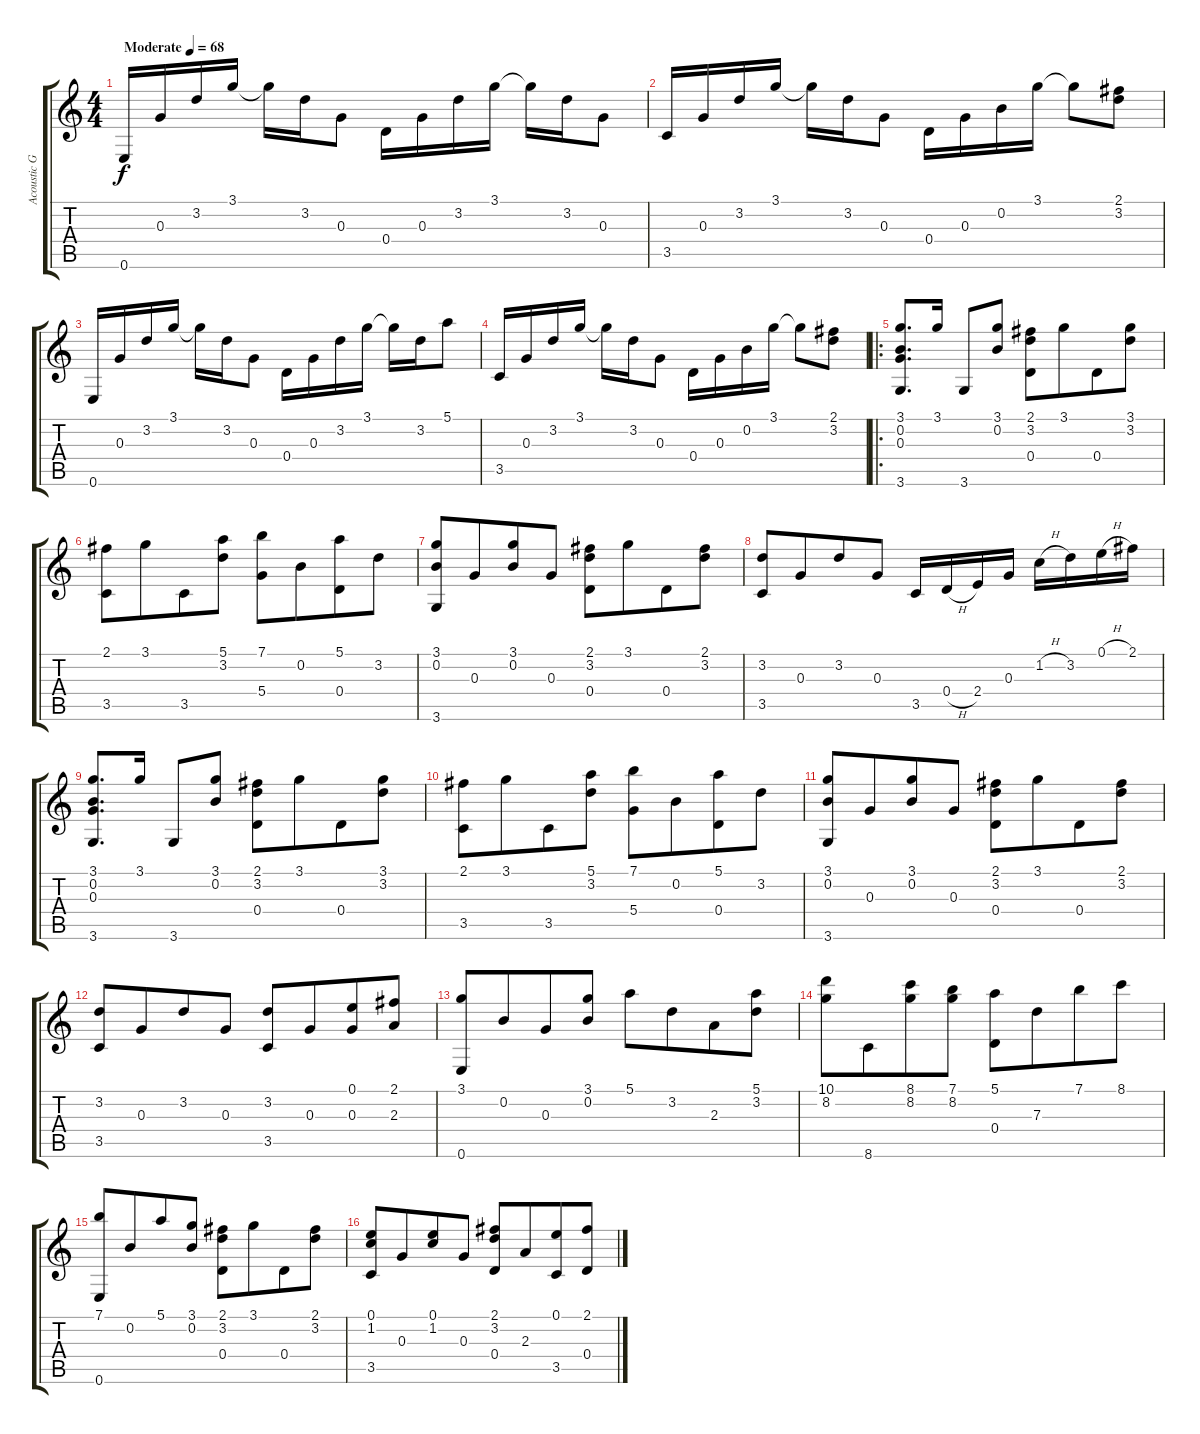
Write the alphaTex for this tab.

\track ("Acoustic Guitar" "Acoustic G") {instrument acousticguitarsteel}
\staff {score tabs}
\tuning (E4 B3 G3 D3 A2 E2) {hide}
\ts (4 4)
\tempo (68 "Moderate")
\clef g2
\ks c
0.6.16{dy f instrument acousticguitarsteel} 0.3.16 3.2.16 3.1.16 3.1{t}.16 3.2.16 0.3.8 0.4.16{beam Down} 0.3.16{beam Down} 3.2.16{beam Down} 3.1.16{beam Down} 3.1{t}.16 3.2.16 0.3.8 |
3.5.16 0.3.16 3.2.16 3.1.16 3.1{t}.16 3.2.16 0.3.8 0.4.16{beam Down} 0.3.16{beam Down} 0.2.16{beam Down} 3.1.16{beam Down} 3.1{t}.8 (2.1 3.2).8 |
0.6.16 0.3.16 3.2.16 3.1.16 3.1{t}.16 3.2.16 0.3.8 0.4.16{beam Down} 0.3.16{beam Down} 3.2.16{beam Down} 3.1.16{beam Down} 3.1{t}.16 3.2.16 5.1.8 |
3.5.16 0.3.16 3.2.16 3.1.16 3.1{t}.16 3.2.16 0.3.8 0.4.16{beam Down} 0.3.16{beam Down} 0.2.16{beam Down} 3.1.16{beam Down} 3.1{t}.8 (2.1 3.2).8 |
\ro
(3.1 0.2 0.3 3.6).8{d} 3.1.16 3.6.8 (3.1 0.2).8 (2.1 3.2 0.4).8{beam Down} 3.1.8{beam Down beam merge} 0.4.8{beam Down} (3.1 3.2).8{beam Down} |
(2.1 3.5).8{beam Down} 3.1.8{beam Down beam merge} 3.5.8{beam Down beam merge} (5.1 3.2).8{beam Down beam split} (7.1 5.4).8 0.2.8{beam merge} (5.1 0.4).8 3.2.8 |
(3.1 0.2 3.6).8 0.3.8{beam merge} (3.1 0.2).8 0.3.8 (2.1 3.2 0.4).8{beam Down} 3.1.8{beam Down beam merge} 0.4.8{beam Down} (2.1 3.2).8{beam Down} |
(3.2 3.5).8 0.3.8{beam merge} 3.2.8 0.3.8 3.5.16 0.4{h}.16 2.4.16 0.3.16 1.2{h}.16 3.2.16 0.1{h}.16 2.1.16 |
(3.1 0.2 0.3 3.6).8{d} 3.1.16 3.6.8 (3.1 0.2).8 (2.1 3.2 0.4).8{beam Down} 3.1.8{beam Down beam merge} 0.4.8{beam Down} (3.1 3.2).8{beam Down} |
(2.1 3.5).8{beam Down beam merge} 3.1.8{beam Down beam merge} 3.5.8{beam Down beam merge} (5.1 3.2).8{beam Down beam split} (7.1 5.4).8{beam Down beam merge} 0.2.8{beam Down beam merge} (5.1 0.4).8{beam Down} 3.2.8{beam Down} |
(3.1 0.2 3.6).8 0.3.8{beam merge} (3.1 0.2).8 0.3.8 (2.1 3.2 0.4).8{beam Down} 3.1.8{beam Down beam merge} 0.4.8{beam Down} (2.1 3.2).8{beam Down} |
(3.2 3.5).8 0.3.8{beam merge} 3.2.8 0.3.8 (3.2 3.5).8{beam Up} 0.3.8{beam Up beam merge} (0.1 0.3).8{beam Up} (2.1 2.3).8 |
(3.1 0.6).8 0.2.8{beam merge} 0.3.8 (3.1 0.2).8 5.1.8{beam Down} 3.2.8{beam Down beam merge} 2.3.8{beam Down} (5.1 3.2).8{beam Down} |
(10.1 8.2).8 8.6.8{beam merge} (8.1 8.2).8 (7.1 8.2).8 (5.1 0.4).8 7.3.8{beam merge} 7.1.8 8.1.8 |
(7.1 0.6).8 0.2.8{beam merge} 5.1.8 (3.1 0.2).8 (2.1 3.2 0.4).8{beam Down} 3.1.8{beam Down beam merge} 0.4.8{beam Down} (2.1 3.2).8{beam Down} |
(0.1 1.2 3.5).8 0.3.8{beam merge} (0.1 1.2).8 0.3.8 (2.1 3.2 0.4).8 2.3.8{beam merge} (0.1 3.5).8 (2.1 0.4).8
